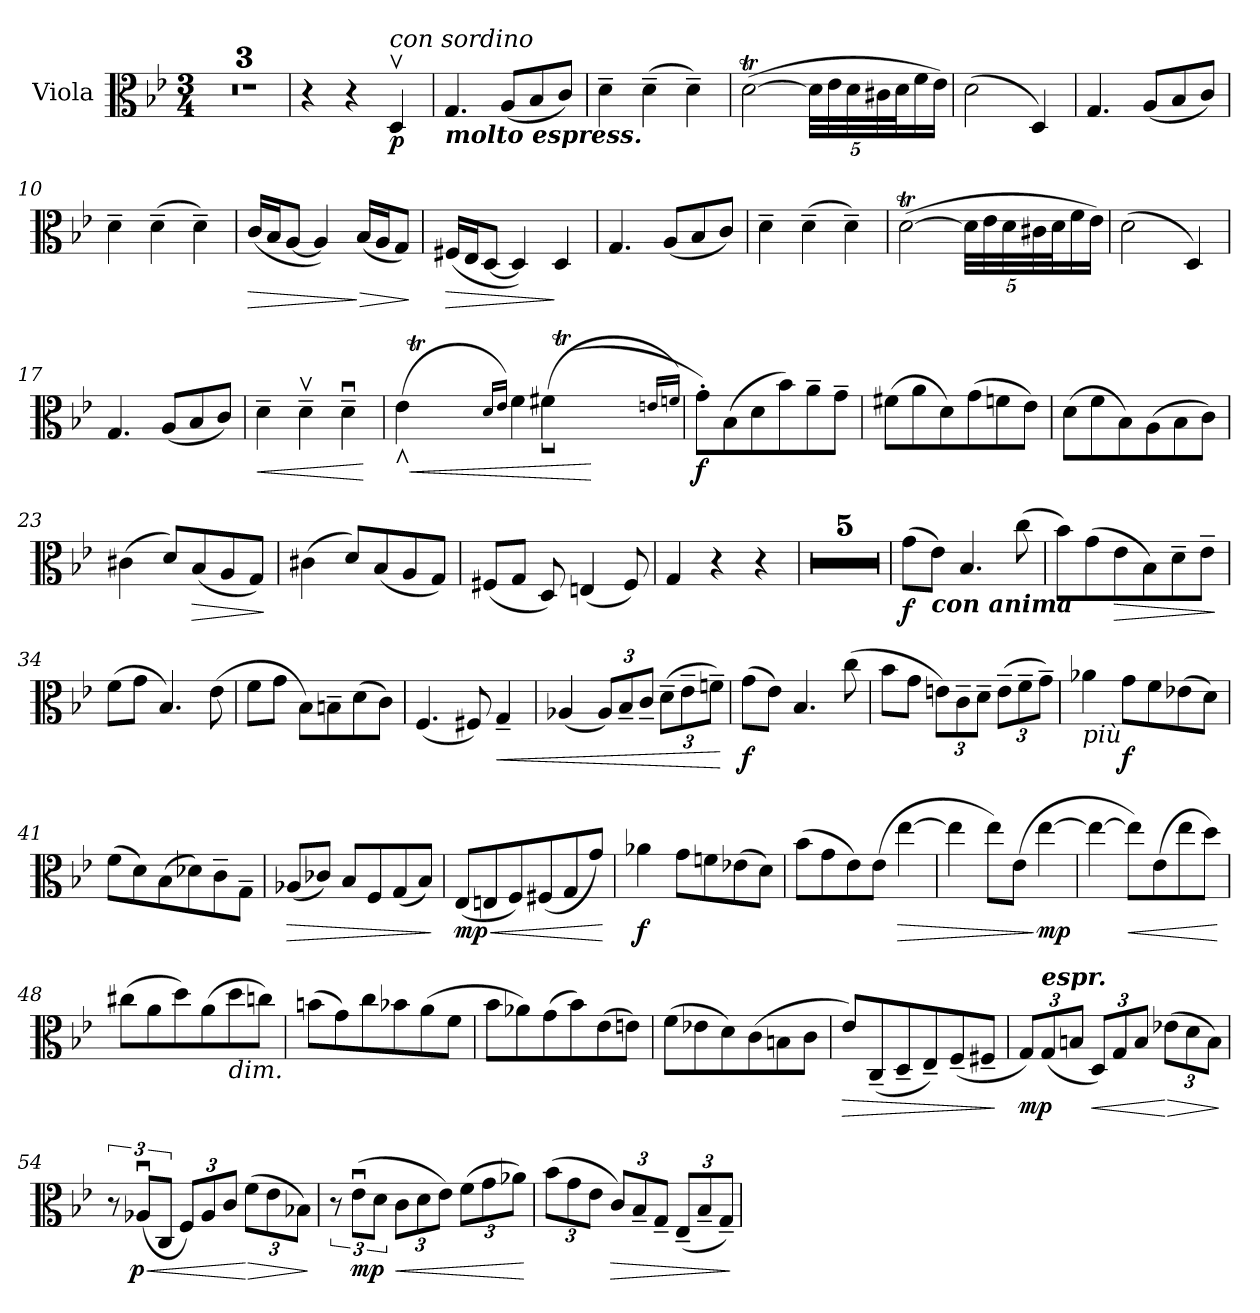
**kern	**dynam
*part1	*part1
*staff1	*staff1
*I"Viola	*
*I'Vla.	*
*clefC3	*
*k[b-e-]	*
*M3/4	*
*MM70	*
=1	=1
2.r	.
=2	=2
2.r	.
=3	=3
2.r	.
=4	=4
4r	.
4r	.
!LO:TX:a:i:t=con sordino	!
!	!LO:DY:b
4Dv/	p
=5	=5
!LO:TX:b:Bi:t=molto espress.	!
4.G/	.
(<8A/L	.
8B-/	.
8c/J)	.
=6	=6
4d~\	.
(>4d~\	.
4d~\)	.
=7	=7
(>[2dt\	.
*Xbrackettup	*
40dTTT\LLL]	.
40e-\	.
40d\	.
40c#X\	.
40d\J	.
16f\	.
16e-\JJ)	.
=8	=8
(>2d\	.
4D/)	.
=9	=9
4.G/	.
(<8A/L	.
8B-/	.
8c/J)	.
=10	=10
4d~\	.
(>4d~\	.
4d~\)	.
=11	=11
!	!LO:HP:b
(<16c/LL	>
16B-/J	.
[8A/J	.
4A/])	.
!	!LO:HP:n=1:b
(<16B-/LL	] >
16A/J	.
8G/J)	.
.	]
!!LO:LB:g=z
=12	=12
!	!LO:HP:b
(<16F#X/LL	>
16E-/J	.
[8D/J	.
4D/])	.
4D/	]
=13	=13
4.G/	.
(<8A/L	.
8B-/	.
8c/J)	.
=14	=14
4d~\	.
(>4d~\	.
4d~\)	.
=15	=15
(>[2dt\	.
40d\LLL]	.
40e-\	.
40d\	.
40c#X\	.
40d\J	.
16f\	.
16e-\JJ)	.
=16	=16
(>2d\	.
4D/)	.
=17	=17
4.G/	.
(<8A/L	.
8B-/	.
8c/J)	.
=18	=18
!	!LO:HP:b
4d~\	<
4dv~\	.
4du~\	.
.	[
=19	=19
!LO:TX:b:i:t=cresc.	!
!	!LO:HP:b
*^	*
8.e-T!/Lyy	(<4e-v\	<
32d!/LLyy	.	.
32e-!/JJJyy	.	.
.	16qd/LL	.
.	16qe-/JJ)	.
!	!LO:N:head=solid	!
(4ryy	4f\	.
(>8.f#Xt!/Lyy	(>4f#u\	.
32e!/LLyy	.	[
32f#X!/JJJyy	.	.
.	16qen/LL	.
.	16qfn/JJ)	.
!!LO:LB:g=z	!!
=20	=20	=20
!	!	!LO:DY:b
*v	*v	*
8g'\L)	f
(>8B-\	.
8d\	.
8b-\)	.
8a~\	.
8g~\J	.
=21	=21
(>8f#X\L	.
8a\	.
8d\)	.
(>8g\	.
8fn\	.
8e-\J)	.
=22	=22
(>8d\L	.
8f\	.
8B-\)	.
(>8A\	.
8B-\	.
8c\J)	.
=23	=23
(>4c#X\	.
8d/L)	.
!	!LO:HP:b
(<8B-/	>
8A/	.
8G/J)	.
.	]
=24	=24
!	!LO:DY:b
!	!LO:DY:n=1:b
(>4c#X\	p mp
8d/L)	.
(<8B-/	.
8A/	.
8G/J)	.
=25	=25
(<8F#X/L	.
8G/J	.
8D/)	.
(<4En/	.
8F#/)	.
=26	=26
4G/	.
4r	.
4r	.
=27	=27
2.r	.
=28	=28
2.r	.
!!LO:LB:g=z
=29	=29
2.r	.
=30	=30
2.r	.
=31	=31
2.r	.
=32	=32
!	!LO:DY:b
(>8g\L	f
!LO:TX:b:Bi:t=con anima	!
8e-\J)	.
4.B-/	.
(>8cc\	.
=33	=33
8b-\L)	.
(>8g\	.
!	!LO:HP:b
8e-\	>
8B-\)	.
8d~\	.
8e-~\J	.
.	]
=34	=34
!	!LO:DY:b
!	!LO:DY:n=1:b
(>8f\L	p mp
8g\J	.
4.B-/)	.
(>8e-\	.
=35	=35
8f\L	.
8g\J	.
8B-\L)	.
8Bn~\	.
(>8d\	.
8c\J)	.
=36	=36
(<4.F/	.
8F#X/)	.
!	!LO:HP:b
4G~/	<
=37	=37
(<4A-X/	.
12A-/L)	.
12B-~/	.
12c~/J	.
(>12d~\L	.
12e-~\	.
12fn~\J)	.
.	[
!!LO:LB:g=z
=38	=38
!	!LO:DY:b
(>8g\L	f
8e-\J)	.
4.B-/	.
(>8cc\	.
=39	=39
8b-\L	.
8g\J	.
12en\L)	.
12c~\	.
12d~\J	.
(>12e~\L	.
12f~\	.
12g~\J)	.
=40	=40
!LO:TX:b:i:t=più	!
4a-X\	.
!	!LO:DY:b
8g\L	f
8f\	.
(>8e-X\	.
8d\J)	.
=41	=41
(>8f\L	.
8d\)	.
(>8B-\	.
8d-X\)	.
8c~\	.
8G~\J	.
=42	=42
!	!LO:HP:b
(<8A-X/L	>
8c-X/J)	.
8B-/L	.
8F/	.
(<8G/	.
8B-/J)	.
.	]
=43	=43
!	!LO:HP:b
!	!LO:DY:n=1:b
(<8E-/L	< mp
8En/	.
8F/)	.
(<8F#X/	.
8G/	.
8g/J)	.
.	[
!!LO:LB:g=z
=44	=44
!	!LO:DY:b
4a-X\	f
8g\L	.
8fn\	.
(>8e-X\	.
8d\J)	.
=45	=45
(>8b-\L	.
8g\	.
8e-\)	.
(>8e-\J	.
!	!LO:HP:b
[4ee-\	>
=46	=46
4ee-\]	.
8ee-\L)	.
(>8e-\J	.
!	!LO:DY:n=1:b
[4ee-\	] mp
=47	=47
4ee-\_	.
!	!LO:HP:b
8ee-\L])	<
(>8e-\	.
8ee-\	.
8dd\J)	.
.	[
=48	=48
(>8cc#X\L	.
8a\	.
8dd\)	.
(>8a\	.
!LO:TX:b:i:t=dim.	!
8dd\	.
8ccn\J)	.
=49	=49
(>8bn\L	.
8g\)	.
8cc\	.
8b-X\	.
(>8a\	.
8f\J	.
!!LO:LB:g=z
=50	=50
8b-\L	.
8a-X\)	.
(>8g\	.
8b-\)	.
(>8e-\	.
8en\J)	.
=51	=51
(>8f\L	.
8e-X\	.
8d\)	.
(>8c\	.
8Bn\	.
8c\J	.
=52	=52
!	!LO:HP:b
8e-/L)	>
(<8C~/	.
8D~/	.
8E-~/)	.
(<8F~/	.
8F#X~/J	.
.	]
=53	=53
!	!LO:DY:b
12G/L)	mp
!LO:TX:a:Bi:t=espr.	!
(<12G/	.
12Bn/J	.
!	!LO:HP:b
12D/L)	<
12G/	.
12B/J	.
!	!LO:HP:n=1:b
(>12e-X\L	[ >
12d\	.
12B\J)	.
.	]
=54	=54
*brackettup	*
12r	.
!	!LO:HP:b
!	!LO:DY:n=1:b
(<12A-Xu/L	< p
12C/J	.
*Xbrackettup	*
12F/L)	.
12A-/	.
12c/J	.
!	!LO:HP:n=1:b
(>12f\L	[ >
12e-\	.
12B-X\J)	.
.	]
!!LO:LB:g=z
=55	=55
*brackettup	*
12r	.
!	!LO:DY:b
(>12e-u\L	mp
12d\J	.
*Xbrackettup	*
!	!LO:HP:b
12c\L	<
12d\	.
12e-\J)	.
(>12f\L	.
12g\	.
12a-X\J)	.
.	[
=56	=56
(>12b-\L	.
12g\	.
12e-\J	.
!	!LO:HP:b
12c/L)	>
12B-~/	.
12G~/J	.
(<12E-~/L	.
12B-~/	.
12G~/J)	.
.	]
=	=
*-	*-
